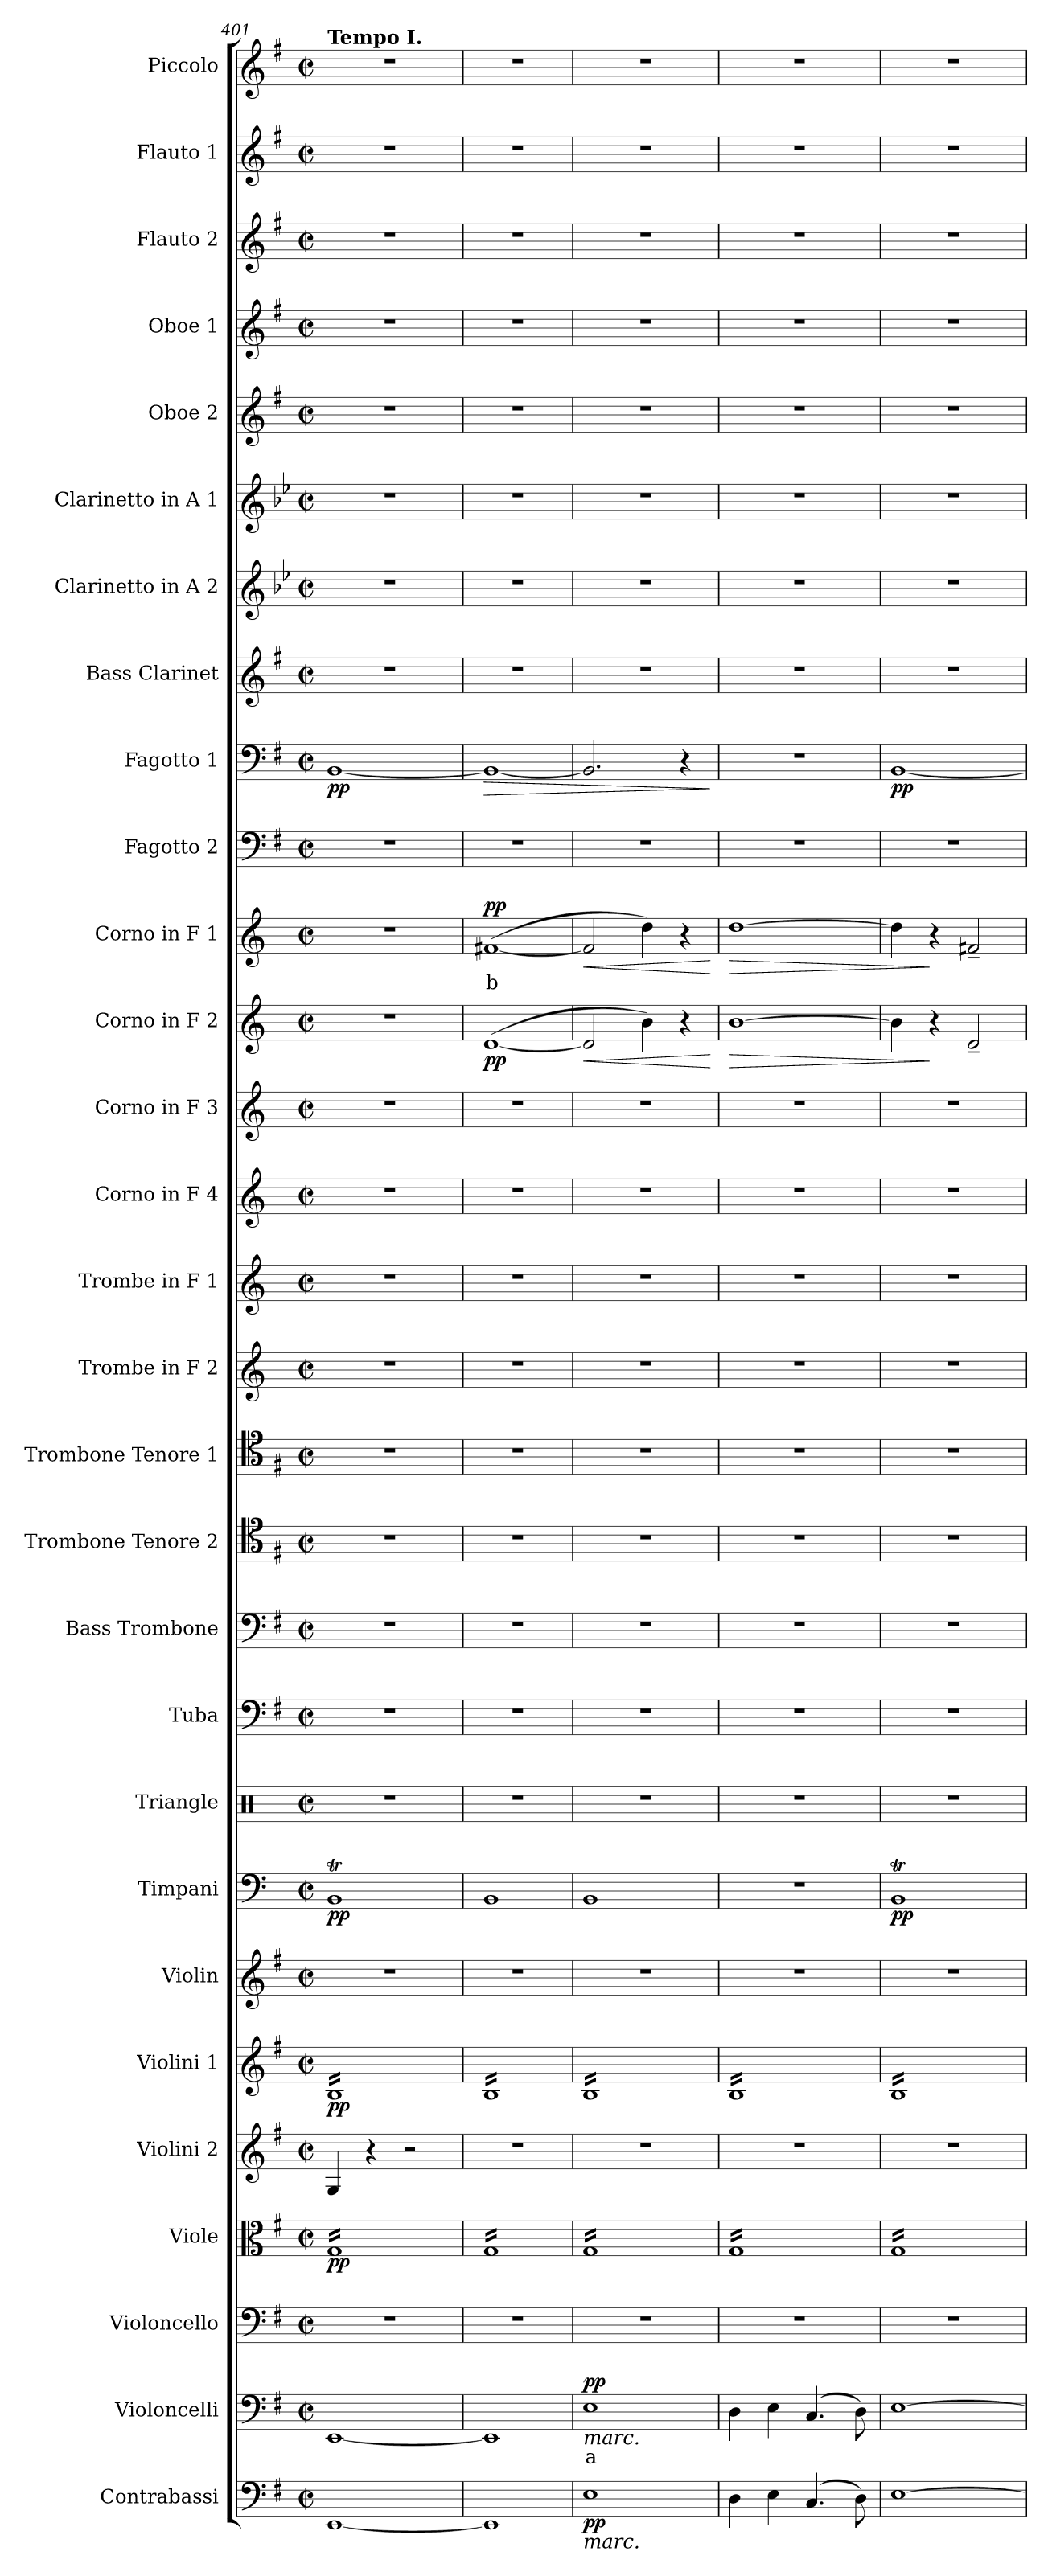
**kern	**dynam	**kern	**text	**dynam	**kern	**kern	**dynam	**kern	**kern	**dynam	**kern	**kern	**dynam	**kern	**kern	**kern	**kern	**kern	**kern	**kern	**kern	**kern	**kern	**dynam	**kern	**text	**dynam	**kern	**kern	**dynam	**kern	**kern	**kern	**kern	**kern	**kern	**kern	**kern
*part29	*part29	*part28	*part28	*part28	*part27	*part26	*part26	*part25	*part24	*part24	*part23	*part22	*part22	*part21	*part20	*part19	*part18	*part17	*part16	*part15	*part14	*part13	*part12	*part12	*part11	*part11	*part11	*part10	*part9	*part9	*part8	*part7	*part6	*part5	*part4	*part3	*part2	*part1
*staff29	*staff29	*staff28	*staff28	*staff28	*staff27	*staff26	*staff26	*staff25	*staff24	*staff24	*staff23	*staff22	*staff22	*staff21	*staff20	*staff19	*staff18	*staff17	*staff16	*staff15	*staff14	*staff13	*staff12	*staff12	*staff11	*staff11	*staff11	*staff10	*staff9	*staff9	*staff8	*staff7	*staff6	*staff5	*staff4	*staff3	*staff2	*staff1
*I"Contrabassi	*	*I"Violoncelli	*	*	*I"Violoncello	*I"Viole	*	*I"Violini 2	*I"Violini 1	*	*I"Violin	*I"Timpani	*	*I"Triangle	*I"Tuba	*I"Bass Trombone	*I"Trombone Tenore 2	*I"Trombone Tenore 1	*I"Trombe in F 2	*I"Trombe in F 1	*I"Corno in F 4	*I"Corno in F 3	*I"Corno in F 2	*	*I"Corno in F 1	*	*	*I"Fagotto 2	*I"Fagotto 1	*	*I"Bass Clarinet	*I"Clarinetto in A 2	*I"Clarinetto in A 1	*I"Oboe 2	*I"Oboe 1	*I"Flauto 2	*I"Flauto 1	*I"Piccolo
*I'Cb.	*	*I'Vc.	*	*	*I'Vc.	*I'Vle.	*	*I'Vln. 2	*I'Vln. 1	*	*I'Vln.	*I'Timp.	*	*I'Trgl.	*I'Tba.	*I'B. Tbn.	*I'Tbn. 2	*I'Tbn. 1	*I'Tr. 2	*I'Tr. 1	*I'Corno 4	*I'Corno 3	*I'Corno 2	*	*I'Corno 1	*	*	*I'Fag. 2	*I'Fag. 1	*	*I'B. Cl.	*I'Cl. 2	*I'Cl. 1	*I'Ob. 2	*I'Ob. 1	*I'Fl. 2	*I'Fl. 1	*I'Picc.
*clefF4	*	*clefF4	*	*	*clefF4	*clefC3	*	*clefG2	*clefG2	*	*clefG2	*clefF4	*	*clefX	*clefF4	*clefF4	*clefC4	*clefC4	*clefG2	*clefG2	*clefG2	*clefG2	*clefG2	*	*clefG2	*	*	*clefF4	*clefF4	*	*clefG2	*clefG2	*clefG2	*clefG2	*clefG2	*clefG2	*clefG2	*clefG2
*ITrd7c12	*	*	*	*	*	*	*	*	*	*	*	*	*	*	*	*	*	*	*ITrd-3c-5	*ITrd-3c-5	*ITrd4c7	*ITrd4c7	*ITrd4c7	*	*ITrd4c7	*	*	*	*	*	*ITrd8c14	*ITrd2c3	*ITrd2c3	*	*	*	*	*ITrd-7c-12
*k[f#]	*	*k[f#]	*	*	*k[f#]	*k[f#]	*	*k[f#]	*k[f#]	*	*k[f#]	*k[]	*	*k[]	*k[f#]	*k[f#]	*k[f#]	*k[f#]	*k[b-]	*k[b-]	*k[b-]	*k[b-]	*k[b-]	*	*k[b-]	*	*	*k[f#]	*k[f#]	*	*k[f#]	*k[f#]	*k[f#]	*k[f#]	*k[f#]	*k[f#]	*k[f#]	*k[f#]
*M2/2	*	*M2/2	*	*	*M2/2	*M2/2	*	*M2/2	*M2/2	*	*M2/2	*M2/2	*	*M2/2	*M2/2	*M2/2	*M2/2	*M2/2	*M2/2	*M2/2	*M2/2	*M2/2	*M2/2	*	*M2/2	*	*	*M2/2	*M2/2	*	*M2/2	*M2/2	*M2/2	*M2/2	*M2/2	*M2/2	*M2/2	*M2/2
*met(c|)	*	*met(c|)	*	*	*met(c|)	*met(c|)	*	*met(c|)	*met(c|)	*	*met(c|)	*met(c|)	*	*met(c|)	*met(c|)	*met(c|)	*met(c|)	*met(c|)	*met(c|)	*met(c|)	*met(c|)	*met(c|)	*met(c|)	*	*met(c|)	*	*	*met(c|)	*met(c|)	*	*met(c|)	*met(c|)	*met(c|)	*met(c|)	*met(c|)	*met(c|)	*met(c|)	*met(c|)
=401	=401	=401	=401	=401	=401	=401	=401	=401	=401	=401	=401	=401	=401	=401	=401	=401	=401	=401	=401	=401	=401	=401	=401	=401	=401	=401	=401	=401	=401	=401	=401	=401	=401	=401	=401	=401	=401	=401
!	!	!	!	!	!	!	!	!	!	!	!	!	!	!	!	!	!	!	!	!	!	!	!	!	!	!	!	!	!	!	!	!	!	!	!	!	!	!LO:TX:a:B:t=Tempo I.
!	!	!	!	!	!	!	!LO:DY:b	!	!	!LO:DY:b	!	!	!LO:DY:b	!	!	!	!	!	!	!	!	!	!	!	!	!	!	!	!	!LO:DY:b	!	!	!	!	!	!	!	!
*	*	*	*	*	*	*tremolo	*	*	*	*	*	*	*	*	*	*	*	*	*	*	*	*	*	*	*	*	*	*	*	*	*	*	*	*	*	*	*	*
*	*	*	*	*	*	*	*	*	*tremolo	*	*	*	*	*	*	*	*	*	*	*	*	*	*	*	*	*	*	*	*	*	*	*	*	*	*	*	*	*
[1EEE	.	[1EE	.	.	1r	16GLL	pp	4G/	16BLL	pp	1r	1BBt	pp	1r	1r	1r	1r	1r	1r	1r	1r	1r	1r	.	1r	.	.	1r	[1BB	pp	1r	1r	1r	1r	1r	1r	1r	1r
.	.	.	.	.	.	16G	.	.	16B	.	.	.	.	.	.	.	.	.	.	.	.	.	.	.	.	.	.	.	.	.	.	.	.	.	.	.	.	.
.	.	.	.	.	.	16G	.	.	16B	.	.	.	.	.	.	.	.	.	.	.	.	.	.	.	.	.	.	.	.	.	.	.	.	.	.	.	.	.
.	.	.	.	.	.	16G	.	.	16B	.	.	.	.	.	.	.	.	.	.	.	.	.	.	.	.	.	.	.	.	.	.	.	.	.	.	.	.	.
.	.	.	.	.	.	16G	.	4r	16B	.	.	.	.	.	.	.	.	.	.	.	.	.	.	.	.	.	.	.	.	.	.	.	.	.	.	.	.	.
.	.	.	.	.	.	16G	.	.	16B	.	.	.	.	.	.	.	.	.	.	.	.	.	.	.	.	.	.	.	.	.	.	.	.	.	.	.	.	.
.	.	.	.	.	.	16G	.	.	16B	.	.	.	.	.	.	.	.	.	.	.	.	.	.	.	.	.	.	.	.	.	.	.	.	.	.	.	.	.
.	.	.	.	.	.	16G	.	.	16B	.	.	.	.	.	.	.	.	.	.	.	.	.	.	.	.	.	.	.	.	.	.	.	.	.	.	.	.	.
.	.	.	.	.	.	16G	.	2r	16B	.	.	.	.	.	.	.	.	.	.	.	.	.	.	.	.	.	.	.	.	.	.	.	.	.	.	.	.	.
.	.	.	.	.	.	16G	.	.	16B	.	.	.	.	.	.	.	.	.	.	.	.	.	.	.	.	.	.	.	.	.	.	.	.	.	.	.	.	.
.	.	.	.	.	.	16G	.	.	16B	.	.	.	.	.	.	.	.	.	.	.	.	.	.	.	.	.	.	.	.	.	.	.	.	.	.	.	.	.
.	.	.	.	.	.	16G	.	.	16B	.	.	.	.	.	.	.	.	.	.	.	.	.	.	.	.	.	.	.	.	.	.	.	.	.	.	.	.	.
.	.	.	.	.	.	16G	.	.	16B	.	.	.	.	.	.	.	.	.	.	.	.	.	.	.	.	.	.	.	.	.	.	.	.	.	.	.	.	.
.	.	.	.	.	.	16G	.	.	16B	.	.	.	.	.	.	.	.	.	.	.	.	.	.	.	.	.	.	.	.	.	.	.	.	.	.	.	.	.
.	.	.	.	.	.	16G	.	.	16B	.	.	.	.	.	.	.	.	.	.	.	.	.	.	.	.	.	.	.	.	.	.	.	.	.	.	.	.	.
.	.	.	.	.	.	16GJJ	.	.	16BJJ	.	.	.	.	.	.	.	.	.	.	.	.	.	.	.	.	.	.	.	.	.	.	.	.	.	.	.	.	.
=402	=402	=402	=402	=402	=402	=402	=402	=402	=402	=402	=402	=402	=402	=402	=402	=402	=402	=402	=402	=402	=402	=402	=402	=402	=402	=402	=402	=402	=402	=402	=402	=402	=402	=402	=402	=402	=402	=402
!	!	!	!	!	!	!	!	!	!	!	!	!	!	!	!	!	!	!	!	!	!	!	!	!LO:DY:b	!	!LO:LY:color=#FF0000	!LO:DY:b	!	!	!LO:HP:b	!	!	!	!	!	!	!	!
1EEE]	.	1EE]	.	.	1r	16GLL	.	1r	16BLL	.	1r	1BB	.	1r	1r	1r	1r	1r	1r	1r	1r	1r	([1G	pp	([1Bn	b	pp	1r	1BB_	>	1r	1r	1r	1r	1r	1r	1r	1r
.	.	.	.	.	.	16G	.	.	16B	.	.	.	.	.	.	.	.	.	.	.	.	.	.	.	.	.	.	.	.	.	.	.	.	.	.	.	.	.
.	.	.	.	.	.	16G	.	.	16B	.	.	.	.	.	.	.	.	.	.	.	.	.	.	.	.	.	.	.	.	.	.	.	.	.	.	.	.	.
.	.	.	.	.	.	16G	.	.	16B	.	.	.	.	.	.	.	.	.	.	.	.	.	.	.	.	.	.	.	.	.	.	.	.	.	.	.	.	.
.	.	.	.	.	.	16G	.	.	16B	.	.	.	.	.	.	.	.	.	.	.	.	.	.	.	.	.	.	.	.	.	.	.	.	.	.	.	.	.
.	.	.	.	.	.	16G	.	.	16B	.	.	.	.	.	.	.	.	.	.	.	.	.	.	.	.	.	.	.	.	.	.	.	.	.	.	.	.	.
.	.	.	.	.	.	16G	.	.	16B	.	.	.	.	.	.	.	.	.	.	.	.	.	.	.	.	.	.	.	.	.	.	.	.	.	.	.	.	.
.	.	.	.	.	.	16G	.	.	16B	.	.	.	.	.	.	.	.	.	.	.	.	.	.	.	.	.	.	.	.	.	.	.	.	.	.	.	.	.
.	.	.	.	.	.	16G	.	.	16B	.	.	.	.	.	.	.	.	.	.	.	.	.	.	.	.	.	.	.	.	.	.	.	.	.	.	.	.	.
.	.	.	.	.	.	16G	.	.	16B	.	.	.	.	.	.	.	.	.	.	.	.	.	.	.	.	.	.	.	.	.	.	.	.	.	.	.	.	.
.	.	.	.	.	.	16G	.	.	16B	.	.	.	.	.	.	.	.	.	.	.	.	.	.	.	.	.	.	.	.	.	.	.	.	.	.	.	.	.
.	.	.	.	.	.	16G	.	.	16B	.	.	.	.	.	.	.	.	.	.	.	.	.	.	.	.	.	.	.	.	.	.	.	.	.	.	.	.	.
.	.	.	.	.	.	16G	.	.	16B	.	.	.	.	.	.	.	.	.	.	.	.	.	.	.	.	.	.	.	.	.	.	.	.	.	.	.	.	.
.	.	.	.	.	.	16G	.	.	16B	.	.	.	.	.	.	.	.	.	.	.	.	.	.	.	.	.	.	.	.	.	.	.	.	.	.	.	.	.
.	.	.	.	.	.	16G	.	.	16B	.	.	.	.	.	.	.	.	.	.	.	.	.	.	.	.	.	.	.	.	.	.	.	.	.	.	.	.	.
.	.	.	.	.	.	16GJJ	.	.	16BJJ	.	.	.	.	.	.	.	.	.	.	.	.	.	.	.	.	.	.	.	.	.	.	.	.	.	.	.	.	.
=403	=403	=403	=403	=403	=403	=403	=403	=403	=403	=403	=403	=403	=403	=403	=403	=403	=403	=403	=403	=403	=403	=403	=403	=403	=403	=403	=403	=403	=403	=403	=403	=403	=403	=403	=403	=403	=403	=403
!	!	!LO:TX:b:i:t=marc.	!	!	!	!	!	!	!	!	!	!	!	!	!	!	!	!	!	!	!	!	!	!	!	!	!	!	!	!	!	!	!	!	!	!	!	!
!LO:TX:b:i:t=marc.	!	!	!	!	!	!	!	!	!	!	!	!	!	!	!	!	!	!	!	!	!	!	!	!	!	!	!	!	!	!	!	!	!	!	!	!	!	!
!	!LO:DY:b	!	!LO:LY:color=#FF0000	!LO:DY:b	!	!	!	!	!	!	!	!	!	!	!	!	!	!	!	!	!	!	!	!LO:HP:b	!	!	!LO:HP:b	!	!	!	!	!	!	!	!	!	!	!
1EE	pp	1E	a	pp	1r	16GLL	.	1r	16BLL	.	1r	1BBTTT	.	1r	1r	1r	1r	1r	1r	1r	1r	1r	2G/]	<	2B/]	.	<	1r	2.BB/]	.	1r	1r	1r	1r	1r	1r	1r	1r
.	.	.	.	.	.	16G	.	.	16B	.	.	.	.	.	.	.	.	.	.	.	.	.	.	.	.	.	.	.	.	.	.	.	.	.	.	.	.	.
.	.	.	.	.	.	16G	.	.	16B	.	.	.	.	.	.	.	.	.	.	.	.	.	.	.	.	.	.	.	.	.	.	.	.	.	.	.	.	.
.	.	.	.	.	.	16G	.	.	16B	.	.	.	.	.	.	.	.	.	.	.	.	.	.	.	.	.	.	.	.	.	.	.	.	.	.	.	.	.
.	.	.	.	.	.	16G	.	.	16B	.	.	.	.	.	.	.	.	.	.	.	.	.	.	.	.	.	.	.	.	.	.	.	.	.	.	.	.	.
.	.	.	.	.	.	16G	.	.	16B	.	.	.	.	.	.	.	.	.	.	.	.	.	.	.	.	.	.	.	.	.	.	.	.	.	.	.	.	.
.	.	.	.	.	.	16G	.	.	16B	.	.	.	.	.	.	.	.	.	.	.	.	.	.	.	.	.	.	.	.	.	.	.	.	.	.	.	.	.
.	.	.	.	.	.	16G	.	.	16B	.	.	.	.	.	.	.	.	.	.	.	.	.	.	.	.	.	.	.	.	.	.	.	.	.	.	.	.	.
.	.	.	.	.	.	16G	.	.	16B	.	.	.	.	.	.	.	.	.	.	.	.	.	4e\)	.	4g\)	.	.	.	.	.	.	.	.	.	.	.	.	.
.	.	.	.	.	.	16G	.	.	16B	.	.	.	.	.	.	.	.	.	.	.	.	.	.	.	.	.	.	.	.	.	.	.	.	.	.	.	.	.
.	.	.	.	.	.	16G	.	.	16B	.	.	.	.	.	.	.	.	.	.	.	.	.	.	.	.	.	.	.	.	.	.	.	.	.	.	.	.	.
.	.	.	.	.	.	16G	.	.	16B	.	.	.	.	.	.	.	.	.	.	.	.	.	.	.	.	.	.	.	.	.	.	.	.	.	.	.	.	.
.	.	.	.	.	.	16G	.	.	16B	.	.	.	.	.	.	.	.	.	.	.	.	.	4r	.	4r	.	.	.	4r	.	.	.	.	.	.	.	.	.
.	.	.	.	.	.	16G	.	.	16B	.	.	.	.	.	.	.	.	.	.	.	.	.	.	.	.	.	.	.	.	.	.	.	.	.	.	.	.	.
.	.	.	.	.	.	16G	.	.	16B	.	.	.	.	.	.	.	.	.	.	.	.	.	.	.	.	.	.	.	.	.	.	.	.	.	.	.	.	.
.	.	.	.	.	.	16GJJ	.	.	16BJJ	.	.	.	.	.	.	.	.	.	.	.	.	.	.	.	.	.	.	.	.	.	.	.	.	.	.	.	.	.
.	.	.	.	.	.	.	.	.	.	.	.	.	.	.	.	.	.	.	.	.	.	.	.	[	.	.	[	.	.	]	.	.	.	.	.	.	.	.
=404	=404	=404	=404	=404	=404	=404	=404	=404	=404	=404	=404	=404	=404	=404	=404	=404	=404	=404	=404	=404	=404	=404	=404	=404	=404	=404	=404	=404	=404	=404	=404	=404	=404	=404	=404	=404	=404	=404
!	!	!	!	!	!	!	!	!	!	!	!	!	!	!	!	!	!	!	!	!	!	!	!	!LO:HP:b	!	!	!LO:HP:b	!	!	!	!	!	!	!	!	!	!	!
4DD\	.	4D\	.	.	1r	16GLL	.	1r	16BLL	.	1r	1r	.	1r	1r	1r	1r	1r	1r	1r	1r	1r	[1e	>	[1g	.	>	1r	1r	.	1r	1r	1r	1r	1r	1r	1r	1r
.	.	.	.	.	.	16G	.	.	16B	.	.	.	.	.	.	.	.	.	.	.	.	.	.	.	.	.	.	.	.	.	.	.	.	.	.	.	.	.
.	.	.	.	.	.	16G	.	.	16B	.	.	.	.	.	.	.	.	.	.	.	.	.	.	.	.	.	.	.	.	.	.	.	.	.	.	.	.	.
.	.	.	.	.	.	16G	.	.	16B	.	.	.	.	.	.	.	.	.	.	.	.	.	.	.	.	.	.	.	.	.	.	.	.	.	.	.	.	.
4EE\	.	4E\	.	.	.	16G	.	.	16B	.	.	.	.	.	.	.	.	.	.	.	.	.	.	.	.	.	.	.	.	.	.	.	.	.	.	.	.	.
.	.	.	.	.	.	16G	.	.	16B	.	.	.	.	.	.	.	.	.	.	.	.	.	.	.	.	.	.	.	.	.	.	.	.	.	.	.	.	.
.	.	.	.	.	.	16G	.	.	16B	.	.	.	.	.	.	.	.	.	.	.	.	.	.	.	.	.	.	.	.	.	.	.	.	.	.	.	.	.
.	.	.	.	.	.	16G	.	.	16B	.	.	.	.	.	.	.	.	.	.	.	.	.	.	.	.	.	.	.	.	.	.	.	.	.	.	.	.	.
(4.CC/	.	(4.C/	.	.	.	16G	.	.	16B	.	.	.	.	.	.	.	.	.	.	.	.	.	.	.	.	.	.	.	.	.	.	.	.	.	.	.	.	.
.	.	.	.	.	.	16G	.	.	16B	.	.	.	.	.	.	.	.	.	.	.	.	.	.	.	.	.	.	.	.	.	.	.	.	.	.	.	.	.
.	.	.	.	.	.	16G	.	.	16B	.	.	.	.	.	.	.	.	.	.	.	.	.	.	.	.	.	.	.	.	.	.	.	.	.	.	.	.	.
.	.	.	.	.	.	16G	.	.	16B	.	.	.	.	.	.	.	.	.	.	.	.	.	.	.	.	.	.	.	.	.	.	.	.	.	.	.	.	.
.	.	.	.	.	.	16G	.	.	16B	.	.	.	.	.	.	.	.	.	.	.	.	.	.	.	.	.	.	.	.	.	.	.	.	.	.	.	.	.
.	.	.	.	.	.	16G	.	.	16B	.	.	.	.	.	.	.	.	.	.	.	.	.	.	.	.	.	.	.	.	.	.	.	.	.	.	.	.	.
8DD\)	.	8D\)	.	.	.	16G	.	.	16B	.	.	.	.	.	.	.	.	.	.	.	.	.	.	.	.	.	.	.	.	.	.	.	.	.	.	.	.	.
.	.	.	.	.	.	16GJJ	.	.	16BJJ	.	.	.	.	.	.	.	.	.	.	.	.	.	.	.	.	.	.	.	.	.	.	.	.	.	.	.	.	.
=405	=405	=405	=405	=405	=405	=405	=405	=405	=405	=405	=405	=405	=405	=405	=405	=405	=405	=405	=405	=405	=405	=405	=405	=405	=405	=405	=405	=405	=405	=405	=405	=405	=405	=405	=405	=405	=405	=405
!	!	!	!	!	!	!	!	!	!	!	!	!	!LO:DY:b	!	!	!	!	!	!	!	!	!	!	!	!	!	!	!	!	!LO:DY:b	!	!	!	!	!	!	!	!
[1EE	.	[1E	.	.	1r	16GLL	.	1r	16BLL	.	1r	1BBt	pp	1r	1r	1r	1r	1r	1r	1r	1r	1r	4e\]	.	4g\]	.	.	1r	[1BB	pp	1r	1r	1r	1r	1r	1r	1r	1r
.	.	.	.	.	.	16G	.	.	16B	.	.	.	.	.	.	.	.	.	.	.	.	.	.	.	.	.	.	.	.	.	.	.	.	.	.	.	.	.
.	.	.	.	.	.	16G	.	.	16B	.	.	.	.	.	.	.	.	.	.	.	.	.	.	.	.	.	.	.	.	.	.	.	.	.	.	.	.	.
.	.	.	.	.	.	16G	.	.	16B	.	.	.	.	.	.	.	.	.	.	.	.	.	.	.	.	.	.	.	.	.	.	.	.	.	.	.	.	.
.	.	.	.	.	.	16G	.	.	16B	.	.	.	.	.	.	.	.	.	.	.	.	.	4r	]	4r	.	]	.	.	.	.	.	.	.	.	.	.	.
.	.	.	.	.	.	16G	.	.	16B	.	.	.	.	.	.	.	.	.	.	.	.	.	.	.	.	.	.	.	.	.	.	.	.	.	.	.	.	.
.	.	.	.	.	.	16G	.	.	16B	.	.	.	.	.	.	.	.	.	.	.	.	.	.	.	.	.	.	.	.	.	.	.	.	.	.	.	.	.
.	.	.	.	.	.	16G	.	.	16B	.	.	.	.	.	.	.	.	.	.	.	.	.	.	.	.	.	.	.	.	.	.	.	.	.	.	.	.	.
.	.	.	.	.	.	16G	.	.	16B	.	.	.	.	.	.	.	.	.	.	.	.	.	2G~/	.	2Bn~/	.	.	.	.	.	.	.	.	.	.	.	.	.
.	.	.	.	.	.	16G	.	.	16B	.	.	.	.	.	.	.	.	.	.	.	.	.	.	.	.	.	.	.	.	.	.	.	.	.	.	.	.	.
.	.	.	.	.	.	16G	.	.	16B	.	.	.	.	.	.	.	.	.	.	.	.	.	.	.	.	.	.	.	.	.	.	.	.	.	.	.	.	.
.	.	.	.	.	.	16G	.	.	16B	.	.	.	.	.	.	.	.	.	.	.	.	.	.	.	.	.	.	.	.	.	.	.	.	.	.	.	.	.
.	.	.	.	.	.	16G	.	.	16B	.	.	.	.	.	.	.	.	.	.	.	.	.	.	.	.	.	.	.	.	.	.	.	.	.	.	.	.	.
.	.	.	.	.	.	16G	.	.	16B	.	.	.	.	.	.	.	.	.	.	.	.	.	.	.	.	.	.	.	.	.	.	.	.	.	.	.	.	.
.	.	.	.	.	.	16G	.	.	16B	.	.	.	.	.	.	.	.	.	.	.	.	.	.	.	.	.	.	.	.	.	.	.	.	.	.	.	.	.
.	.	.	.	.	.	16GJJ	.	.	16BJJ	.	.	.	.	.	.	.	.	.	.	.	.	.	.	.	.	.	.	.	.	.	.	.	.	.	.	.	.	.
*	*	*	*	*	*	*	*	*	*Xtremolo	*	*	*	*	*	*	*	*	*	*	*	*	*	*	*	*	*	*	*	*	*	*	*	*	*	*	*	*	*
*	*	*	*	*	*	*Xtremolo	*	*	*	*	*	*	*	*	*	*	*	*	*	*	*	*	*	*	*	*	*	*	*	*	*	*	*	*	*	*	*	*
=	=	=	=	=	=	=	=	=	=	=	=	=	=	=	=	=	=	=	=	=	=	=	=	=	=	=	=	=	=	=	=	=	=	=	=	=	=	=
*-	*-	*-	*-	*-	*-	*-	*-	*-	*-	*-	*-	*-	*-	*-	*-	*-	*-	*-	*-	*-	*-	*-	*-	*-	*-	*-	*-	*-	*-	*-	*-	*-	*-	*-	*-	*-	*-	*-
